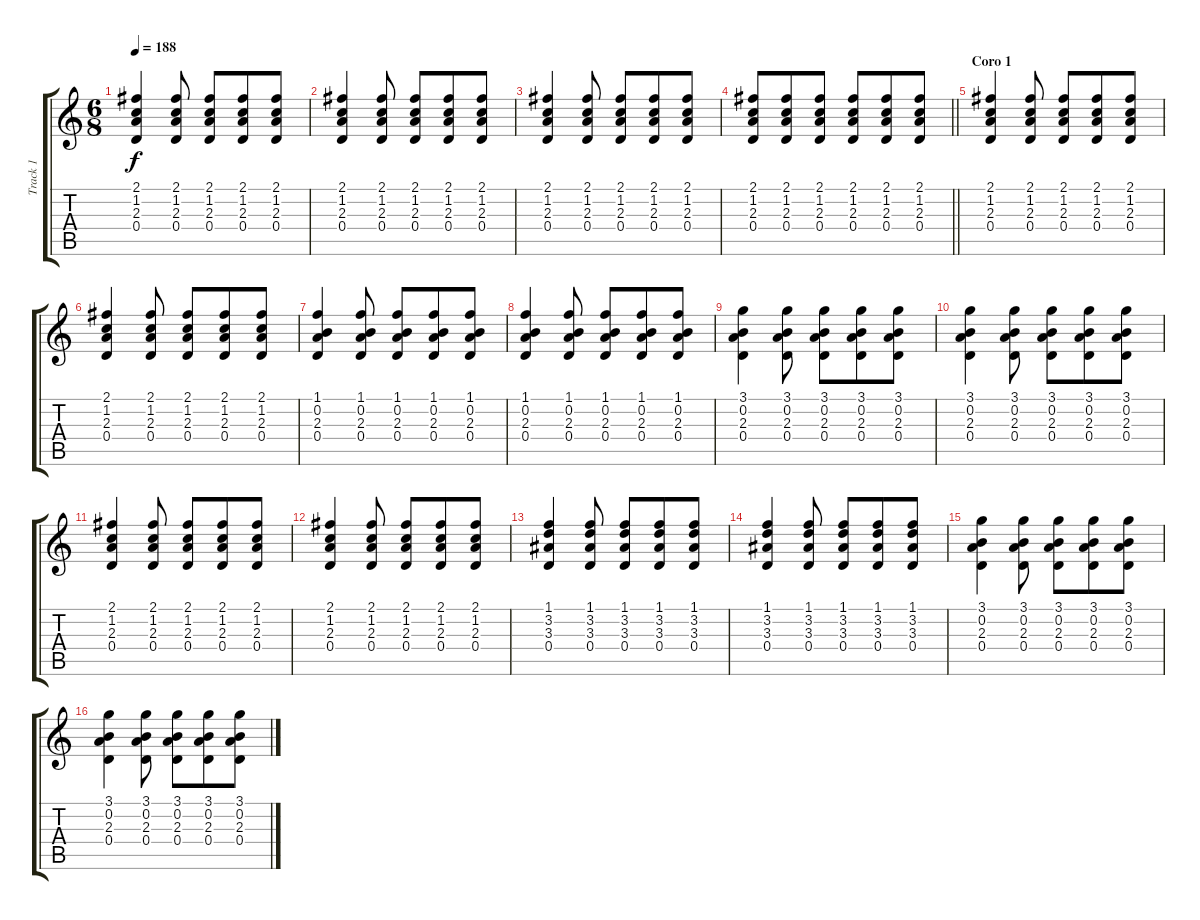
\track ("Track 1" "Track 1") {instrument acousticguitarsteel}
\staff {score tabs}
\tuning (E4 B3 G3 D3 A2 E2) {hide}
\ts (6 8)
\tempo 188
\clef g2
\ks c
(2.1 1.2 2.3 0.4).4{dy f} (2.1 1.2 2.3 0.4).8 (2.1 1.2 2.3 0.4).8 (2.1 1.2 2.3 0.4).8 (2.1 1.2 2.3 0.4).8 |
(2.1 1.2 2.3 0.4).4 (2.1 1.2 2.3 0.4).8 (2.1 1.2 2.3 0.4).8 (2.1 1.2 2.3 0.4).8 (2.1 1.2 2.3 0.4).8 |
(2.1 1.2 2.3 0.4).4 (2.1 1.2 2.3 0.4).8 (2.1 1.2 2.3 0.4).8 (2.1 1.2 2.3 0.4).8 (2.1 1.2 2.3 0.4).8 |
\barLineRight lightlight
(2.1 1.2 2.3 0.4).8 (2.1 1.2 2.3 0.4).8 (2.1 1.2 2.3 0.4).8 (2.1 1.2 2.3 0.4).8 (2.1 1.2 2.3 0.4).8 (2.1 1.2 2.3 0.4).8 |
\section ("" "Coro 1")
(2.1 1.2 2.3 0.4).4 (2.1 1.2 2.3 0.4).8 (2.1 1.2 2.3 0.4).8 (2.1 1.2 2.3 0.4).8 (2.1 1.2 2.3 0.4).8 |
(2.1 1.2 2.3 0.4).4 (2.1 1.2 2.3 0.4).8 (2.1 1.2 2.3 0.4).8 (2.1 1.2 2.3 0.4).8 (2.1 1.2 2.3 0.4).8 |
(1.1 0.2 2.3 0.4).4 (1.1 0.2 2.3 0.4).8 (1.1 0.2 2.3 0.4).8 (1.1 0.2 2.3 0.4).8 (1.1 0.2 2.3 0.4).8 |
(1.1 0.2 2.3 0.4).4 (1.1 0.2 2.3 0.4).8 (1.1 0.2 2.3 0.4).8 (1.1 0.2 2.3 0.4).8 (1.1 0.2 2.3 0.4).8 |
(3.1 0.2 2.3 0.4).4 (3.1 0.2 2.3 0.4).8 (3.1 0.2 2.3 0.4).8 (3.1 0.2 2.3 0.4).8 (3.1 0.2 2.3 0.4).8 |
(3.1 0.2 2.3 0.4).4 (3.1 0.2 2.3 0.4).8 (3.1 0.2 2.3 0.4).8 (3.1 0.2 2.3 0.4).8 (3.1 0.2 2.3 0.4).8 |
(2.1 1.2 2.3 0.4).4 (2.1 1.2 2.3 0.4).8 (2.1 1.2 2.3 0.4).8 (2.1 1.2 2.3 0.4).8 (2.1 1.2 2.3 0.4).8 |
(2.1 1.2 2.3 0.4).4 (2.1 1.2 2.3 0.4).8 (2.1 1.2 2.3 0.4).8 (2.1 1.2 2.3 0.4).8 (2.1 1.2 2.3 0.4).8 |
(1.1 3.2 3.3 0.4).4 (1.1 3.2 3.3 0.4).8 (1.1 3.2 3.3 0.4).8 (1.1 3.2 3.3 0.4).8 (1.1 3.2 3.3 0.4).8 |
(1.1 3.2 3.3 0.4).4 (1.1 3.2 3.3 0.4).8 (1.1 3.2 3.3 0.4).8 (1.1 3.2 3.3 0.4).8 (1.1 3.2 3.3 0.4).8 |
(3.1 0.2 2.3 0.4).4 (3.1 0.2 2.3 0.4).8 (3.1 0.2 2.3 0.4).8 (3.1 0.2 2.3 0.4).8 (3.1 0.2 2.3 0.4).8 |
(3.1 0.2 2.3 0.4).4 (3.1 0.2 2.3 0.4).8 (3.1 0.2 2.3 0.4).8 (3.1 0.2 2.3 0.4).8 (3.1 0.2 2.3 0.4).8
